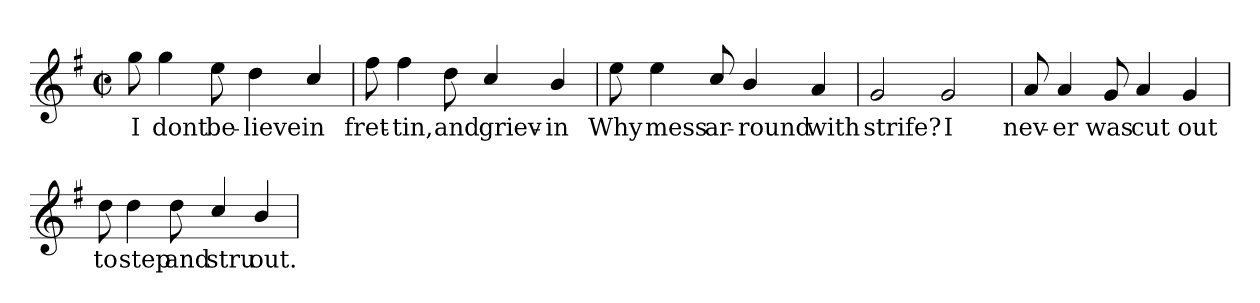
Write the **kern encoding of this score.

**kern	**text
*part1	*part1
*staff1	*staff1
*clefG2	*
*k[f#]	*
*G:	*
*M2/2	*
*met(c|)	*
=	=
!	!LO:LY:b
8ggi\	I
!	!LO:LY:b
4ggi\	dont
!	!LO:LY:b
8ee\	be-
!	!LO:LY:b
4ddi\	-lieve
!	!LO:LY:b
4cc/	in
=	=
!	!LO:LY:b
8ff#i\	fret-
!	!LO:LY:b
4ff#i\	-tin,
!	!LO:LY:b
8dd\	and
!	!LO:LY:b
4cci/	griev-
!	!LO:LY:b
4b/	-in
=	=
!	!LO:LY:b
8eei\	Why
!	!LO:LY:b
4eei\	mess
!	!LO:LY:b
8cc/	ar-
!	!LO:LY:b
4bi/	-round
!	!LO:LY:b
4a/	with
=	=
!	!LO:LY:b
2gi/	strife?
!	!LO:LY:b
2gi/	I
=	=
!	!LO:LY:b
8ai/	nev-
!	!LO:LY:b
4ai/	-er
!	!LO:LY:b
8g/	was
!	!LO:LY:b
4ai/	cut
!	!LO:LY:b
4g/	out
=	=
!	!LO:LY:b
8ddi\	to
!	!LO:LY:b
4ddi\	step
!	!LO:LY:b
8dd\	and
!	!LO:LY:b
4cci/	stru
!	!LO:LY:b
4b/	out.
=	=
*-	*-
